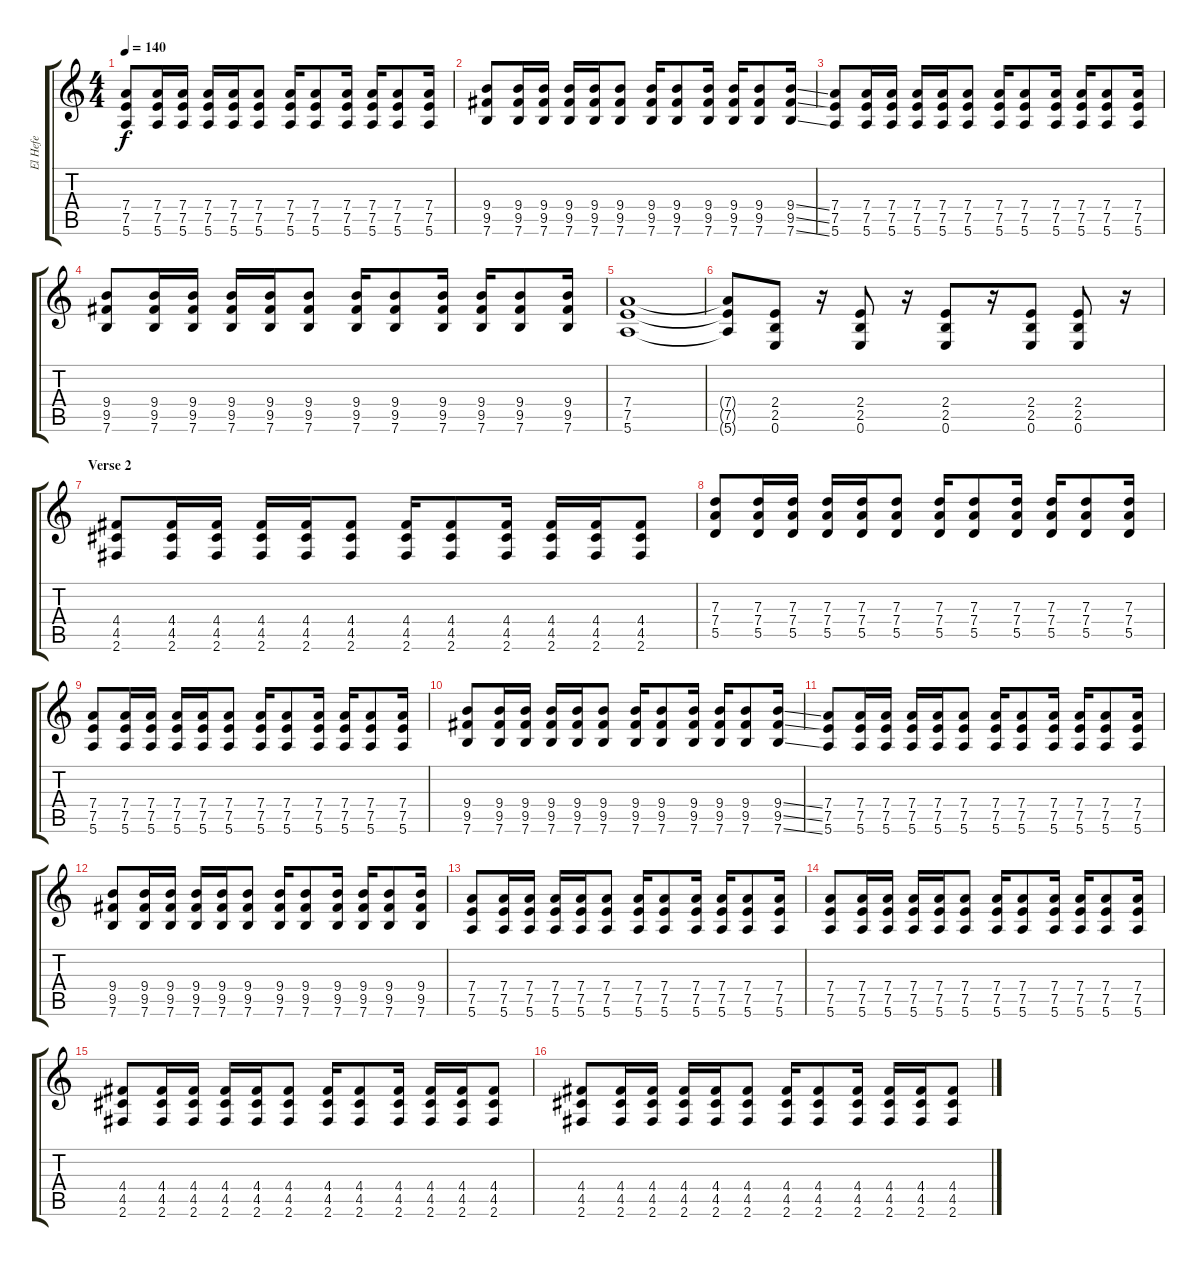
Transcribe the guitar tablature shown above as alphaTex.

\track ("El Hefe" "El Hefe") {instrument overdrivenguitar}
\staff {score tabs}
\tuning (E4 B3 G3 D3 A2 E2) {hide}
\ts (4 4)
\tempo 140
\clef g2
\ks c
(7.4 7.5 5.6).8{dy f} (7.4 7.5 5.6).16 (7.4 7.5 5.6).16 (7.4 7.5 5.6).16 (7.4 7.5 5.6).16 (7.4 7.5 5.6).8 (7.4 7.5 5.6).16 (7.4 7.5 5.6).8 (7.4 7.5 5.6).16 (7.4 7.5 5.6).16 (7.4 7.5 5.6).8 (7.4 7.5 5.6).16 |
(9.4 9.5 7.6).8 (9.4 9.5 7.6).16 (9.4 9.5 7.6).16 (9.4 9.5 7.6).16 (9.4 9.5 7.6).16 (9.4 9.5 7.6).8 (9.4 9.5 7.6).16 (9.4 9.5 7.6).8 (9.4 9.5 7.6).16 (9.4 9.5 7.6).16 (9.4 9.5 7.6).8 (9.4{ss} 9.5{ss} 7.6{ss}).16 |
(7.4 7.5 5.6).8 (7.4 7.5 5.6).16 (7.4 7.5 5.6).16 (7.4 7.5 5.6).16 (7.4 7.5 5.6).16 (7.4 7.5 5.6).8 (7.4 7.5 5.6).16 (7.4 7.5 5.6).8 (7.4 7.5 5.6).16 (7.4 7.5 5.6).16 (7.4 7.5 5.6).8 (7.4 7.5 5.6).16 |
(9.4 9.5 7.6).8 (9.4 9.5 7.6).16 (9.4 9.5 7.6).16 (9.4 9.5 7.6).16 (9.4 9.5 7.6).16 (9.4 9.5 7.6).8 (9.4 9.5 7.6).16 (9.4 9.5 7.6).8 (9.4 9.5 7.6).16 (9.4 9.5 7.6).16 (9.4 9.5 7.6).8 (9.4 9.5 7.6).16 |
(7.4 7.5 5.6).1 |
(7.4{t} 7.5{t} 5.6{t}).8 (2.4 2.5 0.6).8 r.16 (2.4 2.5 0.6).8 r.16 (2.4 2.5 0.6).8 r.16 (2.4 2.5 0.6).8 (2.4 2.5 0.6).8 r.16 |
\section ("" "Verse 2")
(4.4 4.5 2.6).8 (4.4 4.5 2.6).16 (4.4 4.5 2.6).16 (4.4 4.5 2.6).16 (4.4 4.5 2.6).16 (4.4 4.5 2.6).8 (4.4 4.5 2.6).16 (4.4 4.5 2.6).8 (4.4 4.5 2.6).16 (4.4 4.5 2.6).16 (4.4 4.5 2.6).16 (4.4 4.5 2.6).8 |
(7.3 7.4 5.5).8 (7.3 7.4 5.5).16 (7.3 7.4 5.5).16 (7.3 7.4 5.5).16 (7.3 7.4 5.5).16 (7.3 7.4 5.5).8 (7.3 7.4 5.5).16 (7.3 7.4 5.5).8 (7.3 7.4 5.5).16 (7.3 7.4 5.5).16 (7.3 7.4 5.5).8 (7.3 7.4 5.5).16 |
(7.4 7.5 5.6).8 (7.4 7.5 5.6).16 (7.4 7.5 5.6).16 (7.4 7.5 5.6).16 (7.4 7.5 5.6).16 (7.4 7.5 5.6).8 (7.4 7.5 5.6).16 (7.4 7.5 5.6).8 (7.4 7.5 5.6).16 (7.4 7.5 5.6).16 (7.4 7.5 5.6).8 (7.4 7.5 5.6).16 |
(9.4 9.5 7.6).8 (9.4 9.5 7.6).16 (9.4 9.5 7.6).16 (9.4 9.5 7.6).16 (9.4 9.5 7.6).16 (9.4 9.5 7.6).8 (9.4 9.5 7.6).16 (9.4 9.5 7.6).8 (9.4 9.5 7.6).16 (9.4 9.5 7.6).16 (9.4 9.5 7.6).8 (9.4{ss} 9.5{ss} 7.6{ss}).16 |
(7.4 7.5 5.6).8 (7.4 7.5 5.6).16 (7.4 7.5 5.6).16 (7.4 7.5 5.6).16 (7.4 7.5 5.6).16 (7.4 7.5 5.6).8 (7.4 7.5 5.6).16 (7.4 7.5 5.6).8 (7.4 7.5 5.6).16 (7.4 7.5 5.6).16 (7.4 7.5 5.6).8 (7.4 7.5 5.6).16 |
(9.4 9.5 7.6).8 (9.4 9.5 7.6).16 (9.4 9.5 7.6).16 (9.4 9.5 7.6).16 (9.4 9.5 7.6).16 (9.4 9.5 7.6).8 (9.4 9.5 7.6).16 (9.4 9.5 7.6).8 (9.4 9.5 7.6).16 (9.4 9.5 7.6).16 (9.4 9.5 7.6).8 (9.4 9.5 7.6).16 |
(7.4 7.5 5.6).8 (7.4 7.5 5.6).16 (7.4 7.5 5.6).16 (7.4 7.5 5.6).16 (7.4 7.5 5.6).16 (7.4 7.5 5.6).8 (7.4 7.5 5.6).16 (7.4 7.5 5.6).8 (7.4 7.5 5.6).16 (7.4 7.5 5.6).16 (7.4 7.5 5.6).8 (7.4 7.5 5.6).16 |
(7.4 7.5 5.6).8 (7.4 7.5 5.6).16 (7.4 7.5 5.6).16 (7.4 7.5 5.6).16 (7.4 7.5 5.6).16 (7.4 7.5 5.6).8 (7.4 7.5 5.6).16 (7.4 7.5 5.6).8 (7.4 7.5 5.6).16 (7.4 7.5 5.6).16 (7.4 7.5 5.6).8 (7.4 7.5 5.6).16 |
(4.4 4.5 2.6).8 (4.4 4.5 2.6).16 (4.4 4.5 2.6).16 (4.4 4.5 2.6).16 (4.4 4.5 2.6).16 (4.4 4.5 2.6).8 (4.4 4.5 2.6).16 (4.4 4.5 2.6).8 (4.4 4.5 2.6).16 (4.4 4.5 2.6).16 (4.4 4.5 2.6).16 (4.4 4.5 2.6).8 |
(4.4 4.5 2.6).8 (4.4 4.5 2.6).16 (4.4 4.5 2.6).16 (4.4 4.5 2.6).16 (4.4 4.5 2.6).16 (4.4 4.5 2.6).8 (4.4 4.5 2.6).16 (4.4 4.5 2.6).8 (4.4 4.5 2.6).16 (4.4 4.5 2.6).16 (4.4 4.5 2.6).16 (4.4 4.5 2.6).8
